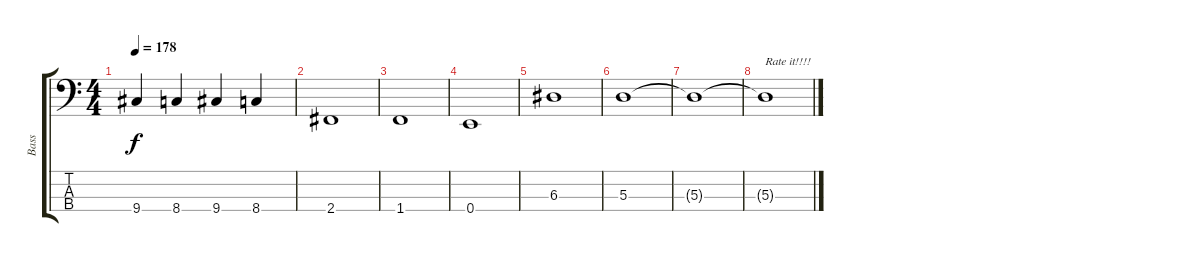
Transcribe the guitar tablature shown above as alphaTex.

\track ("Bass" "Bass") {instrument electricbassfinger}
\staff {score tabs}
\tuning (G2 D2 A1 E1) {hide}
\ts (4 4)
\tempo 178
\clef f4
\ks c
9.4.4{dy f} 8.4.4 9.4.4 8.4.4 |
2.4.1 |
1.4.1 |
0.4.1 |
6.3.1 |
5.3.1{volume 3} |
5.3{t}.1 |
5.3{t}.1{txt "Rate it!!!!"}
